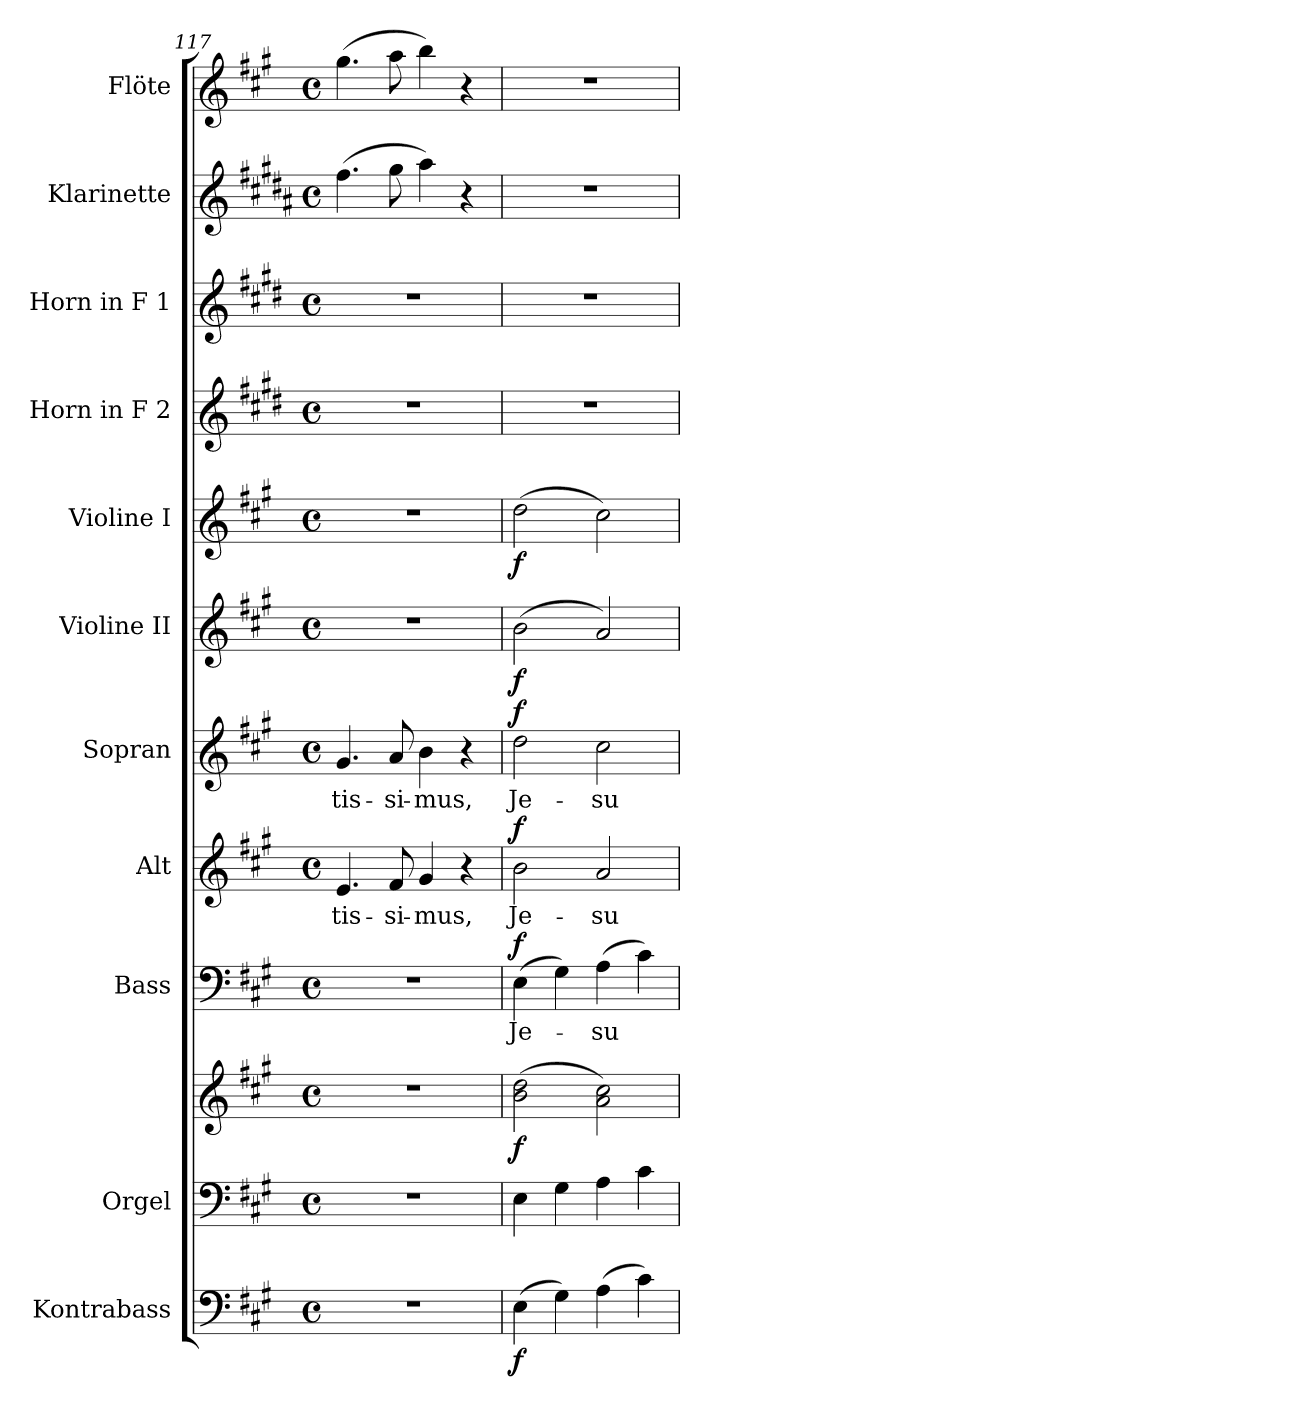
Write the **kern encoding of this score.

**kern	**dynam	**kern	**kern	**dynam	**kern	**text	**dynam	**kern	**text	**dynam	**kern	**text	**dynam	**kern	**dynam	**kern	**dynam	**kern	**kern	**kern	**kern
*part11	*part11	*part10	*part10	*part10	*part9	*part9	*part9	*part8	*part8	*part8	*part7	*part7	*part7	*part6	*part6	*part5	*part5	*part4	*part3	*part2	*part1
*staff12	*staff12	*staff11	*staff10	*staff10/11	*staff9	*staff9	*staff9	*staff8	*staff8	*staff8	*staff7	*staff7	*staff7	*staff6	*staff6	*staff5	*staff5	*staff4	*staff3	*staff2	*staff1
*I"Kontrabass	*	*I"Orgel	*	*	*I"Bass	*	*	*I"Alt	*	*	*I"Sopran	*	*	*I"Violine II	*	*I"Violine I	*	*I"Horn in F 2	*I"Horn in F 1	*I"Klarinette	*I"Flöte
*I'Kb.	*	*I'Org.	*	*	*I'B.	*	*	*I'A.	*	*	*I'S.	*	*	*I'Vl. II	*	*I'Vl. I	*	*	*	*I'Kl.	*I'Fl.
*clefF4	*	*clefF4	*clefG2	*	*clefF4	*	*	*clefG2	*	*	*clefG2	*	*	*clefG2	*	*clefG2	*	*clefG2	*clefG2	*clefG2	*clefG2
*ITrd7c12	*	*	*	*	*	*	*	*	*	*	*	*	*	*	*	*	*	*ITrd4c7	*ITrd4c7	*ITrd1c2	*
*k[f#c#g#]	*	*k[f#c#g#]	*k[f#c#g#]	*	*k[f#c#g#]	*	*	*k[f#c#g#]	*	*	*k[f#c#g#]	*	*	*k[f#c#g#]	*	*k[f#c#g#]	*	*k[f#c#g#]	*k[f#c#g#]	*k[f#c#g#]	*k[f#c#g#]
*A:	*	*A:	*A:	*	*A:	*	*	*A:	*	*	*A:	*	*	*A:	*	*A:	*	*A:	*A:	*A:	*A:
*M4/4	*	*M4/4	*M4/4	*	*M4/4	*	*	*M4/4	*	*	*M4/4	*	*	*M4/4	*	*M4/4	*	*M4/4	*M4/4	*M4/4	*M4/4
*met(c)	*	*met(c)	*met(c)	*	*met(c)	*	*	*met(c)	*	*	*met(c)	*	*	*met(c)	*	*met(c)	*	*met(c)	*met(c)	*met(c)	*met(c)
=117	=117	=117	=117	=117	=117	=117	=117	=117	=117	=117	=117	=117	=117	=117	=117	=117	=117	=117	=117	=117	=117
!	!	!	!	!	!	!	!	!	!LO:LY:b	!	!	!LO:LY:b	!	!	!	!	!	!	!	!	!
1r	.	1r	1r	.	1r	.	.	4.e/	-tis-	.	4.g#/	-tis-	.	1r	.	1r	.	1r	1r	(>4.ee\	(>4.gg#\
!	!	!	!	!	!	!	!	!	!LO:LY:b	!	!	!LO:LY:b	!	!	!	!	!	!	!	!	!
.	.	.	.	.	.	.	.	8f#/	-si-	.	8a/	-si-	.	.	.	.	.	.	.	8ff#\	8aa\
!	!	!	!	!	!	!	!	!	!LO:LY:b	!	!	!LO:LY:b	!	!	!	!	!	!	!	!	!
.	.	.	.	.	.	.	.	4g#/	-mus,	.	4b\	-mus,	.	.	.	.	.	.	.	4gg#\)	4bb\)
.	.	.	.	.	.	.	.	4r	.	.	4r	.	.	.	.	.	.	.	.	4r	4r
=118	=118	=118	=118	=118	=118	=118	=118	=118	=118	=118	=118	=118	=118	=118	=118	=118	=118	=118	=118	=118	=118
!	!LO:DY:b	!	!	!LO:DY:b	!	!LO:LY:b	!LO:DY:a	!	!LO:LY:b	!LO:DY:a	!	!LO:LY:b	!LO:DY:a	!	!LO:DY:b	!	!LO:DY:b	!	!	!	!
(>4EE\	f	4E\	(>2b\ 2dd\	f	(>4E\	Je-	f	2b\	Je-	f	2dd\	Je-	f	(>2b\	f	(>2dd\	f	1r	1r	1r	1r
4GG#\)	.	4G#\	.	.	4G#\)	.	.	.	.	.	.	.	.	.	.	.	.	.	.	.	.
!	!	!	!	!	!	!LO:LY:b	!	!	!LO:LY:b	!	!	!LO:LY:b	!	!	!	!	!	!	!	!	!
(>4AA\	.	4A\	2a\ 2cc#\)	.	(>4A\	-su	.	2a/	-su	.	2cc#\	-su	.	2a/)	.	2cc#\)	.	.	.	.	.
4C#\)	.	4c#\	.	.	4c#\)	.	.	.	.	.	.	.	.	.	.	.	.	.	.	.	.
=	=	=	=	=	=	=	=	=	=	=	=	=	=	=	=	=	=	=	=	=	=
*-	*-	*-	*-	*-	*-	*-	*-	*-	*-	*-	*-	*-	*-	*-	*-	*-	*-	*-	*-	*-	*-
